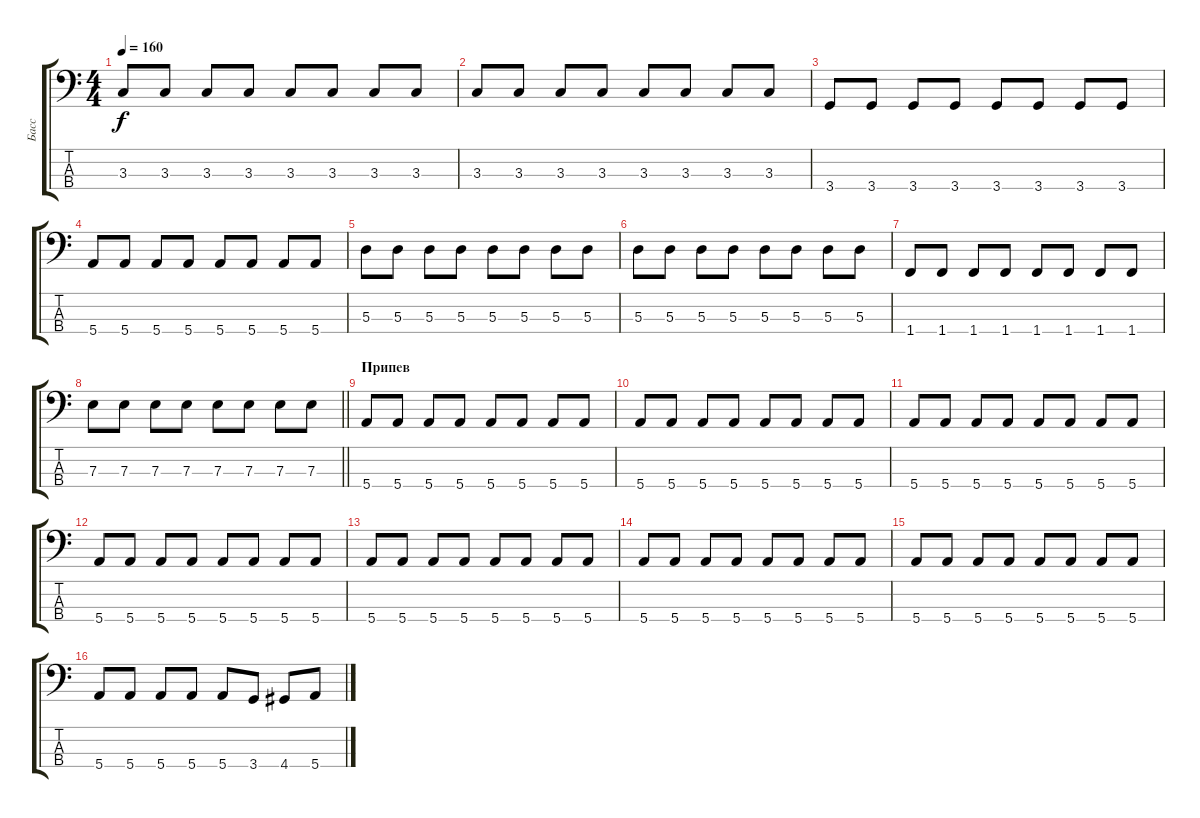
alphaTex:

\track ("Басс" "Басс") {instrument electricbassfinger}
\staff {score tabs}
\tuning (G2 D2 A1 E1) {hide}
\ts (4 4)
\tempo 160
\clef f4
\ks c
3.3.8{dy f} 3.3.8 3.3.8 3.3.8 3.3.8 3.3.8 3.3.8 3.3.8 |
3.3.8 3.3.8 3.3.8 3.3.8 3.3.8 3.3.8 3.3.8 3.3.8 |
3.4.8 3.4.8 3.4.8 3.4.8 3.4.8 3.4.8 3.4.8 3.4.8 |
5.4.8 5.4.8 5.4.8 5.4.8 5.4.8 5.4.8 5.4.8 5.4.8 |
5.3.8 5.3.8 5.3.8 5.3.8 5.3.8 5.3.8 5.3.8 5.3.8 |
5.3.8 5.3.8 5.3.8 5.3.8 5.3.8 5.3.8 5.3.8 5.3.8 |
1.4.8 1.4.8 1.4.8 1.4.8 1.4.8 1.4.8 1.4.8 1.4.8 |
\barLineRight lightlight
7.3.8 7.3.8 7.3.8 7.3.8 7.3.8 7.3.8 7.3.8 7.3.8 |
\section ("" "Припев")
5.4.8 5.4.8 5.4.8 5.4.8 5.4.8 5.4.8 5.4.8 5.4.8 |
5.4.8 5.4.8 5.4.8 5.4.8 5.4.8 5.4.8 5.4.8 5.4.8 |
5.4.8 5.4.8 5.4.8 5.4.8 5.4.8 5.4.8 5.4.8 5.4.8 |
5.4.8 5.4.8 5.4.8 5.4.8 5.4.8 5.4.8 5.4.8 5.4.8 |
5.4.8 5.4.8 5.4.8 5.4.8 5.4.8 5.4.8 5.4.8 5.4.8 |
5.4.8 5.4.8 5.4.8 5.4.8 5.4.8 5.4.8 5.4.8 5.4.8 |
5.4.8 5.4.8 5.4.8 5.4.8 5.4.8 5.4.8 5.4.8 5.4.8 |
5.4.8 5.4.8 5.4.8 5.4.8 5.4.8 3.4.8 4.4.8 5.4.8
